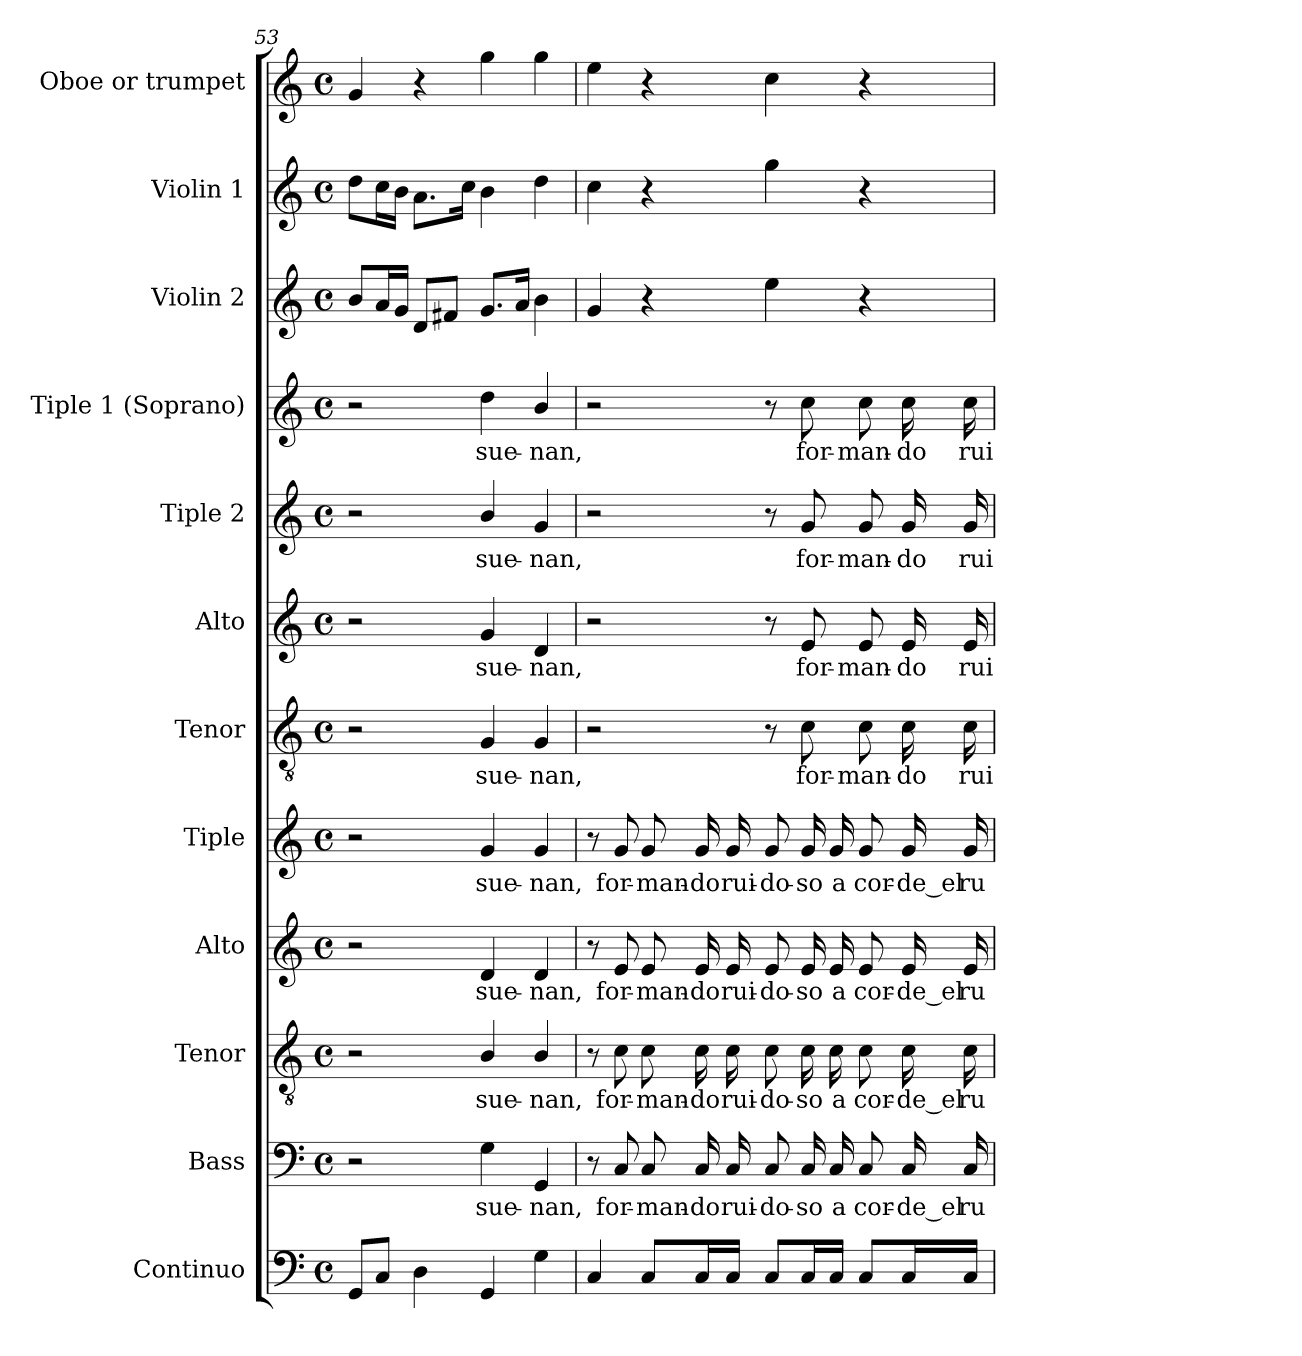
**kern	**kern	**text	**kern	**text	**kern	**text	**kern	**text	**kern	**text	**kern	**text	**kern	**text	**kern	**text	**kern	**kern	**kern
*part12	*part11	*part11	*part10	*part10	*part9	*part9	*part8	*part8	*part7	*part7	*part6	*part6	*part5	*part5	*part4	*part4	*part3	*part2	*part1
*staff12	*staff11	*staff11	*staff10	*staff10	*staff9	*staff9	*staff8	*staff8	*staff7	*staff7	*staff6	*staff6	*staff5	*staff5	*staff4	*staff4	*staff3	*staff2	*staff1
*I"Continuo	*I"Bass	*	*I"Tenor	*	*I"Alto	*	*I"Tiple	*	*I"Tenor	*	*I"Alto	*	*I"Tiple 2	*	*I"Tiple 1 (Soprano)	*	*I"Violin 2	*I"Violin 1	*I"Oboe or trumpet
*	*I'B.	*	*I'T.	*	*I'A.	*	*	*	*I'T.	*	*I'A.	*	*	*	*I'S1.	*	*I'Vln. 2	*I'Vln. 1	*I'Ob.
*clefF4	*clefF4	*	*clefGv2	*	*clefG2	*	*clefG2	*	*clefGv2	*	*clefG2	*	*clefG2	*	*clefG2	*	*clefG2	*clefG2	*clefG2
*	*	*	*ITrd7c12	*	*	*	*	*	*ITrd7c12	*	*	*	*	*	*	*	*	*	*
*k[]	*k[]	*	*k[]	*	*k[]	*	*k[]	*	*k[]	*	*k[]	*	*k[]	*	*k[]	*	*k[]	*k[]	*k[]
*C:	*C:	*	*C:	*	*C:	*	*C:	*	*C:	*	*C:	*	*C:	*	*C:	*	*C:	*C:	*C:
*M4/4	*M4/4	*	*M4/4	*	*M4/4	*	*M4/4	*	*M4/4	*	*M4/4	*	*M4/4	*	*M4/4	*	*M4/4	*M4/4	*M4/4
*met(c)	*met(c)	*	*met(c)	*	*met(c)	*	*met(c)	*	*met(c)	*	*met(c)	*	*met(c)	*	*met(c)	*	*met(c)	*met(c)	*met(c)
=53	=53	=53	=53	=53	=53	=53	=53	=53	=53	=53	=53	=53	=53	=53	=53	=53	=53	=53	=53
8GGi/L	2r	.	2r	.	2r	.	2r	.	2r	.	2r	.	2r	.	2r	.	8bi/L	8ddi\L	4gi/
8Ci/J	.	.	.	.	.	.	.	.	.	.	.	.	.	.	.	.	16ai/L	16cci\L	.
.	.	.	.	.	.	.	.	.	.	.	.	.	.	.	.	.	16gi/JJ	16bi\JJ	.
4Di\	.	.	.	.	.	.	.	.	.	.	.	.	.	.	.	.	8di/L	8.ai\L	4r
.	.	.	.	.	.	.	.	.	.	.	.	.	.	.	.	.	8f#Xi/J	.	.
.	.	.	.	.	.	.	.	.	.	.	.	.	.	.	.	.	.	16cci\Jk	.
!	!	!LO:LY:b:color=#000000	!	!	!	!	!	!	!	!	!	!	!	!	!	!	!	!	!
!	!	!	!	!LO:LY:b:color=#000000	!	!	!	!	!	!	!	!	!	!	!	!	!	!	!
!	!	!	!	!	!	!LO:LY:b:color=#000000	!	!	!	!	!	!	!	!	!	!	!	!	!
!	!	!	!	!	!	!	!	!LO:LY:b:color=#000000	!	!	!	!	!	!	!	!	!	!	!
!	!	!	!	!	!	!	!	!	!	!LO:LY:b:color=#000000	!	!	!	!	!	!	!	!	!
!	!	!	!	!	!	!	!	!	!	!	!	!LO:LY:b:color=#000000	!	!	!	!	!	!	!
!	!	!	!	!	!	!	!	!	!	!	!	!	!	!LO:LY:b:color=#000000	!	!	!	!	!
!	!	!	!	!	!	!	!	!	!	!	!	!	!	!	!	!LO:LY:b:color=#000000	!	!	!
4GGi/	4Gi\	sue-	4BBi/	sue-	4di/	sue-	4gi/	sue-	4GGi/	sue-	4gi/	sue-	4bi/	sue-	4ddi\	sue-	8.gi/L	4bi\	4ggi\
.	.	.	.	.	.	.	.	.	.	.	.	.	.	.	.	.	16ai/Jk	.	.
!	!	!LO:LY:b:color=#000000	!	!	!	!	!	!	!	!	!	!	!	!	!	!	!	!	!
!	!	!	!	!LO:LY:b:color=#000000	!	!	!	!	!	!	!	!	!	!	!	!	!	!	!
!	!	!	!	!	!	!LO:LY:b:color=#000000	!	!	!	!	!	!	!	!	!	!	!	!	!
!	!	!	!	!	!	!	!	!LO:LY:b:color=#000000	!	!	!	!	!	!	!	!	!	!	!
!	!	!	!	!	!	!	!	!	!	!LO:LY:b:color=#000000	!	!	!	!	!	!	!	!	!
!	!	!	!	!	!	!	!	!	!	!	!	!LO:LY:b:color=#000000	!	!	!	!	!	!	!
!	!	!	!	!	!	!	!	!	!	!	!	!	!	!LO:LY:b:color=#000000	!	!	!	!	!
!	!	!	!	!	!	!	!	!	!	!	!	!	!	!	!	!LO:LY:b:color=#000000	!	!	!
4Gi\	4GGi/	-nan,	4BBi/	-nan,	4di/	-nan,	4gi/	-nan,	4GGi/	-nan,	4di/	-nan,	4gi/	-nan,	4bi/	-nan,	4bi\	4ddi\	4ggi\
=54	=54	=54	=54	=54	=54	=54	=54	=54	=54	=54	=54	=54	=54	=54	=54	=54	=54	=54	=54
4Ci/	8r	.	8r	.	8r	.	8r	.	2r	.	2r	.	2r	.	2r	.	4gi/	4cci\	4eei\
!	!	!LO:LY:b:color=#000000	!	!	!	!	!	!	!	!	!	!	!	!	!	!	!	!	!
!	!	!	!	!LO:LY:b:color=#000000	!	!	!	!	!	!	!	!	!	!	!	!	!	!	!
!	!	!	!	!	!	!LO:LY:b:color=#000000	!	!	!	!	!	!	!	!	!	!	!	!	!
!	!	!	!	!	!	!	!	!LO:LY:b:color=#000000	!	!	!	!	!	!	!	!	!	!	!
.	8Ci/	for-	8Ci\	for-	8ei/	for-	8gi/	for-	.	.	.	.	.	.	.	.	.	.	.
!	!	!LO:LY:b:color=#000000	!	!	!	!	!	!	!	!	!	!	!	!	!	!	!	!	!
!	!	!	!	!LO:LY:b:color=#000000	!	!	!	!	!	!	!	!	!	!	!	!	!	!	!
!	!	!	!	!	!	!LO:LY:b:color=#000000	!	!	!	!	!	!	!	!	!	!	!	!	!
!	!	!	!	!	!	!	!	!LO:LY:b:color=#000000	!	!	!	!	!	!	!	!	!	!	!
8Ci/L	8Ci/	-man-	8Ci\	-man-	8ei/	-man-	8gi/	-man-	.	.	.	.	.	.	.	.	4r	4r	4r
!	!	!LO:LY:b:color=#000000	!	!	!	!	!	!	!	!	!	!	!	!	!	!	!	!	!
!	!	!	!	!LO:LY:b:color=#000000	!	!	!	!	!	!	!	!	!	!	!	!	!	!	!
!	!	!	!	!	!	!LO:LY:b:color=#000000	!	!	!	!	!	!	!	!	!	!	!	!	!
!	!	!	!	!	!	!	!	!LO:LY:b:color=#000000	!	!	!	!	!	!	!	!	!	!	!
16Ci/L	16Ci/	-do	16Ci\	-do	16ei/	-do	16gi/	-do	.	.	.	.	.	.	.	.	.	.	.
!	!	!LO:LY:b:color=#000000	!	!	!	!	!	!	!	!	!	!	!	!	!	!	!	!	!
!	!	!	!	!LO:LY:b:color=#000000	!	!	!	!	!	!	!	!	!	!	!	!	!	!	!
!	!	!	!	!	!	!LO:LY:b:color=#000000	!	!	!	!	!	!	!	!	!	!	!	!	!
!	!	!	!	!	!	!	!	!LO:LY:b:color=#000000	!	!	!	!	!	!	!	!	!	!	!
16Ci/JJ	16Ci/	rui-	16Ci\	rui-	16ei/	rui-	16gi/	rui-	.	.	.	.	.	.	.	.	.	.	.
!	!	!LO:LY:b:color=#000000	!	!	!	!	!	!	!	!	!	!	!	!	!	!	!	!	!
!	!	!	!	!LO:LY:b:color=#000000	!	!	!	!	!	!	!	!	!	!	!	!	!	!	!
!	!	!	!	!	!	!LO:LY:b:color=#000000	!	!	!	!	!	!	!	!	!	!	!	!	!
!	!	!	!	!	!	!	!	!LO:LY:b:color=#000000	!	!	!	!	!	!	!	!	!	!	!
8Ci/L	8Ci/	-do-	8Ci\	-do-	8ei/	-do-	8gi/	-do-	8r	.	8r	.	8r	.	8r	.	4eei\	4ggi\	4cci\
!	!	!LO:LY:b:color=#000000	!	!	!	!	!	!	!	!	!	!	!	!	!	!	!	!	!
!	!	!	!	!LO:LY:b:color=#000000	!	!	!	!	!	!	!	!	!	!	!	!	!	!	!
!	!	!	!	!	!	!LO:LY:b:color=#000000	!	!	!	!	!	!	!	!	!	!	!	!	!
!	!	!	!	!	!	!	!	!LO:LY:b:color=#000000	!	!	!	!	!	!	!	!	!	!	!
!	!	!	!	!	!	!	!	!	!	!LO:LY:b:color=#000000	!	!	!	!	!	!	!	!	!
!	!	!	!	!	!	!	!	!	!	!	!	!LO:LY:b:color=#000000	!	!	!	!	!	!	!
!	!	!	!	!	!	!	!	!	!	!	!	!	!	!LO:LY:b:color=#000000	!	!	!	!	!
!	!	!	!	!	!	!	!	!	!	!	!	!	!	!	!	!LO:LY:b:color=#000000	!	!	!
16Ci/L	16Ci/	-so	16Ci\	-so	16ei/	-so	16gi/	-so	8Ci\	for-	8ei/	for-	8gi/	for-	8cci\	for-	.	.	.
!	!	!LO:LY:b:color=#000000	!	!	!	!	!	!	!	!	!	!	!	!	!	!	!	!	!
!	!	!	!	!LO:LY:b:color=#000000	!	!	!	!	!	!	!	!	!	!	!	!	!	!	!
!	!	!	!	!	!	!LO:LY:b:color=#000000	!	!	!	!	!	!	!	!	!	!	!	!	!
!	!	!	!	!	!	!	!	!LO:LY:b:color=#000000	!	!	!	!	!	!	!	!	!	!	!
16Ci/JJ	16Ci/	a	16Ci\	a	16ei/	a	16gi/	a	.	.	.	.	.	.	.	.	.	.	.
!	!	!LO:LY:b:color=#000000	!	!	!	!	!	!	!	!	!	!	!	!	!	!	!	!	!
!	!	!	!	!LO:LY:b:color=#000000	!	!	!	!	!	!	!	!	!	!	!	!	!	!	!
!	!	!	!	!	!	!LO:LY:b:color=#000000	!	!	!	!	!	!	!	!	!	!	!	!	!
!	!	!	!	!	!	!	!	!LO:LY:b:color=#000000	!	!	!	!	!	!	!	!	!	!	!
!	!	!	!	!	!	!	!	!	!	!LO:LY:b:color=#000000	!	!	!	!	!	!	!	!	!
!	!	!	!	!	!	!	!	!	!	!	!	!LO:LY:b:color=#000000	!	!	!	!	!	!	!
!	!	!	!	!	!	!	!	!	!	!	!	!	!	!LO:LY:b:color=#000000	!	!	!	!	!
!	!	!	!	!	!	!	!	!	!	!	!	!	!	!	!	!LO:LY:b:color=#000000	!	!	!
8Ci/L	8Ci/	cor-	8Ci\	cor-	8ei/	cor-	8gi/	cor-	8Ci\	-man-	8ei/	-man-	8gi/	-man-	8cci\	-man-	4r	4r	4r
!	!	!LO:LY:b:color=#000000	!	!	!	!	!	!	!	!	!	!	!	!	!	!	!	!	!
!	!	!	!	!LO:LY:b:color=#000000	!	!	!	!	!	!	!	!	!	!	!	!	!	!	!
!	!	!	!	!	!	!LO:LY:b:color=#000000	!	!	!	!	!	!	!	!	!	!	!	!	!
!	!	!	!	!	!	!	!	!LO:LY:b:color=#000000	!	!	!	!	!	!	!	!	!	!	!
!	!	!	!	!	!	!	!	!	!	!LO:LY:b:color=#000000	!	!	!	!	!	!	!	!	!
!	!	!	!	!	!	!	!	!	!	!	!	!LO:LY:b:color=#000000	!	!	!	!	!	!	!
!	!	!	!	!	!	!	!	!	!	!	!	!	!	!LO:LY:b:color=#000000	!	!	!	!	!
!	!	!	!	!	!	!	!	!	!	!	!	!	!	!	!	!LO:LY:b:color=#000000	!	!	!
16Ci/L	16Ci/	-de_el	16Ci\	-de_el	16ei/	-de_el	16gi/	-de_el	16Ci\	-do	16ei/	-do	16gi/	-do	16cci\	-do	.	.	.
!	!	!LO:LY:b:color=#000000	!	!	!	!	!	!	!	!	!	!	!	!	!	!	!	!	!
!	!	!	!	!LO:LY:b:color=#000000	!	!	!	!	!	!	!	!	!	!	!	!	!	!	!
!	!	!	!	!	!	!LO:LY:b:color=#000000	!	!	!	!	!	!	!	!	!	!	!	!	!
!	!	!	!	!	!	!	!	!LO:LY:b:color=#000000	!	!	!	!	!	!	!	!	!	!	!
!	!	!	!	!	!	!	!	!	!	!LO:LY:b:color=#000000	!	!	!	!	!	!	!	!	!
!	!	!	!	!	!	!	!	!	!	!	!	!LO:LY:b:color=#000000	!	!	!	!	!	!	!
!	!	!	!	!	!	!	!	!	!	!	!	!	!	!LO:LY:b:color=#000000	!	!	!	!	!
!	!	!	!	!	!	!	!	!	!	!	!	!	!	!	!	!LO:LY:b:color=#000000	!	!	!
16Ci/JJ	16Ci/	ru-	16Ci\	ru-	16ei/	ru-	16gi/	ru-	16Ci\	rui-	16ei/	rui-	16gi/	rui-	16cci\	rui-	.	.	.
=	=	=	=	=	=	=	=	=	=	=	=	=	=	=	=	=	=	=	=
*-	*-	*-	*-	*-	*-	*-	*-	*-	*-	*-	*-	*-	*-	*-	*-	*-	*-	*-	*-
